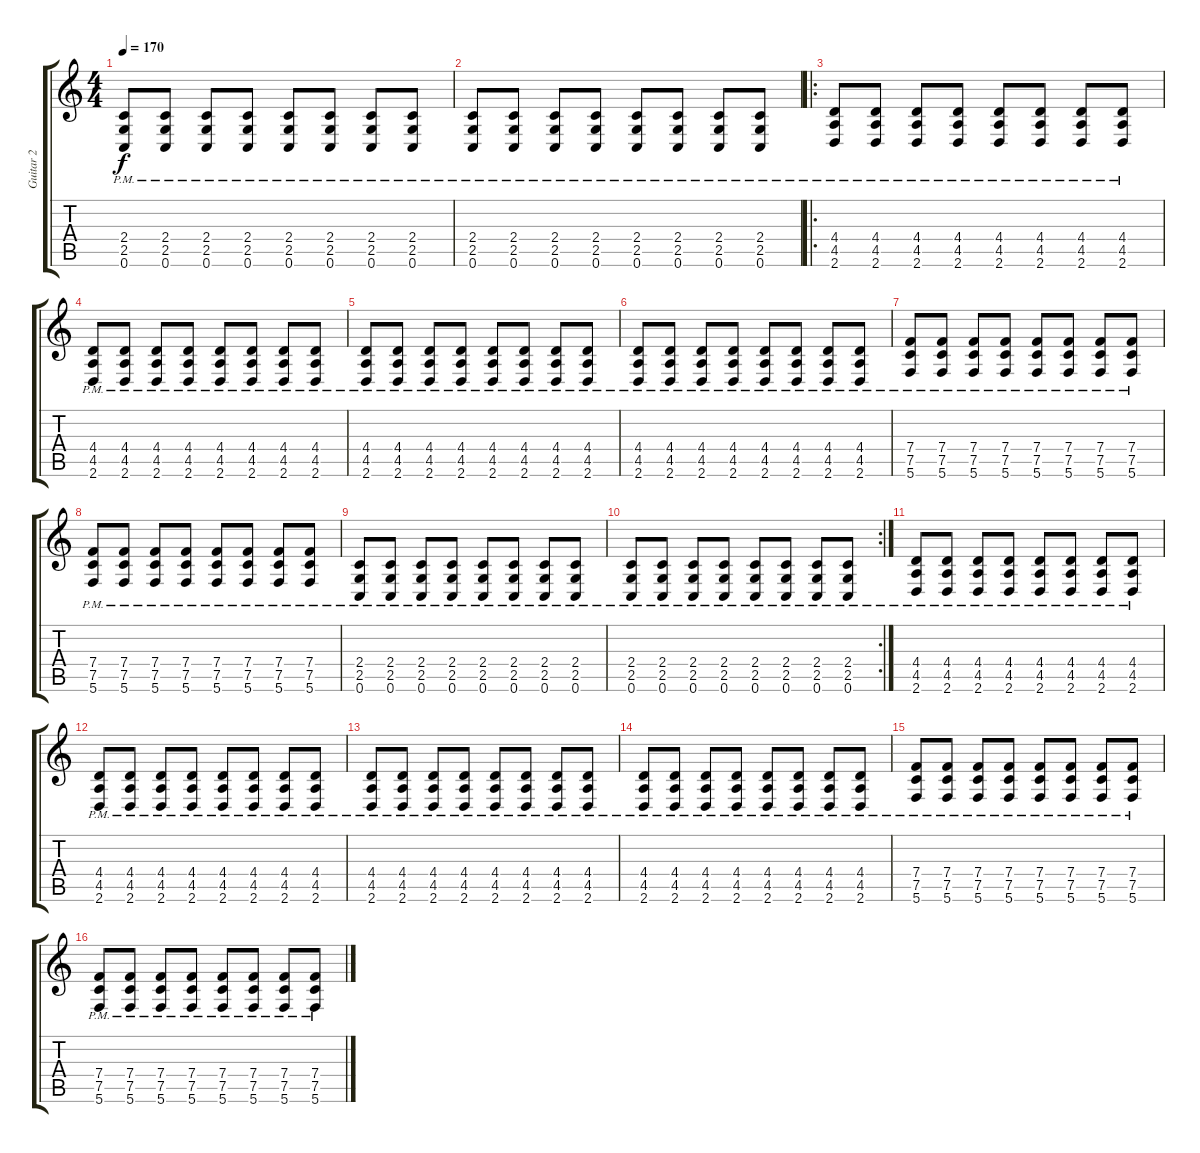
\track ("Guitar 2" "Guitar 2") {instrument distortionguitar}
\staff {score tabs}
\tuning (C4 G3 D3 Bb2 F2 C2) {hide}
\ts (4 4)
\tempo 170
\clef g2
\ks c
(2.4{pm} 2.5{pm} 0.6{pm}).8{dy f} (2.4{pm} 2.5{pm} 0.6{pm}).8 (2.4{pm} 2.5{pm} 0.6{pm}).8 (2.4{pm} 2.5{pm} 0.6{pm}).8 (2.4{pm} 2.5{pm} 0.6{pm}).8 (2.4{pm} 2.5{pm} 0.6{pm}).8 (2.4{pm} 2.5{pm} 0.6{pm}).8 (2.4{pm} 2.5{pm} 0.6{pm}).8 |
(2.4{pm} 2.5{pm} 0.6{pm}).8 (2.4{pm} 2.5{pm} 0.6{pm}).8 (2.4{pm} 2.5{pm} 0.6{pm}).8 (2.4{pm} 2.5{pm} 0.6{pm}).8 (2.4{pm} 2.5{pm} 0.6{pm}).8 (2.4{pm} 2.5{pm} 0.6{pm}).8 (2.4{pm} 2.5{pm} 0.6{pm}).8 (2.4{pm} 2.5{pm} 0.6{pm}).8 |
\ro
(4.4{pm} 4.5{pm} 2.6{pm}).8 (4.4{pm} 4.5{pm} 2.6{pm}).8 (4.4{pm} 4.5{pm} 2.6{pm}).8 (4.4{pm} 4.5{pm} 2.6{pm}).8 (4.4{pm} 4.5{pm} 2.6{pm}).8 (4.4{pm} 4.5{pm} 2.6{pm}).8 (4.4{pm} 4.5{pm} 2.6{pm}).8 (4.4{pm} 4.5{pm} 2.6{pm}).8 |
(4.4{pm} 4.5{pm} 2.6{pm}).8 (4.4{pm} 4.5{pm} 2.6{pm}).8 (4.4{pm} 4.5{pm} 2.6{pm}).8 (4.4{pm} 4.5{pm} 2.6{pm}).8 (4.4{pm} 4.5{pm} 2.6{pm}).8 (4.4{pm} 4.5{pm} 2.6{pm}).8 (4.4{pm} 4.5{pm} 2.6{pm}).8 (4.4{pm} 4.5{pm} 2.6{pm}).8 |
(4.4{pm} 4.5{pm} 2.6{pm}).8 (4.4{pm} 4.5{pm} 2.6{pm}).8 (4.4{pm} 4.5{pm} 2.6{pm}).8 (4.4{pm} 4.5{pm} 2.6{pm}).8 (4.4{pm} 4.5{pm} 2.6{pm}).8 (4.4{pm} 4.5{pm} 2.6{pm}).8 (4.4{pm} 4.5{pm} 2.6{pm}).8 (4.4{pm} 4.5{pm} 2.6{pm}).8 |
(4.4{pm} 4.5{pm} 2.6{pm}).8 (4.4{pm} 4.5{pm} 2.6{pm}).8 (4.4{pm} 4.5{pm} 2.6{pm}).8 (4.4{pm} 4.5{pm} 2.6{pm}).8 (4.4{pm} 4.5{pm} 2.6{pm}).8 (4.4{pm} 4.5{pm} 2.6{pm}).8 (4.4{pm} 4.5{pm} 2.6{pm}).8 (4.4{pm} 4.5{pm} 2.6{pm}).8 |
(7.4{pm} 7.5{pm} 5.6{pm}).8 (7.4{pm} 7.5{pm} 5.6{pm}).8 (7.4{pm} 7.5{pm} 5.6{pm}).8 (7.4{pm} 7.5{pm} 5.6{pm}).8 (7.4{pm} 7.5{pm} 5.6{pm}).8 (7.4{pm} 7.5{pm} 5.6{pm}).8 (7.4{pm} 7.5{pm} 5.6{pm}).8 (7.4{pm} 7.5{pm} 5.6{pm}).8 |
(7.4{pm} 7.5{pm} 5.6{pm}).8 (7.4{pm} 7.5{pm} 5.6{pm}).8 (7.4{pm} 7.5{pm} 5.6{pm}).8 (7.4{pm} 7.5{pm} 5.6{pm}).8 (7.4{pm} 7.5{pm} 5.6{pm}).8 (7.4{pm} 7.5{pm} 5.6{pm}).8 (7.4{pm} 7.5{pm} 5.6{pm}).8 (7.4{pm} 7.5{pm} 5.6{pm}).8 |
(2.4{pm} 2.5{pm} 0.6{pm}).8 (2.4{pm} 2.5{pm} 0.6{pm}).8 (2.4{pm} 2.5{pm} 0.6{pm}).8 (2.4{pm} 2.5{pm} 0.6{pm}).8 (2.4{pm} 2.5{pm} 0.6{pm}).8 (2.4{pm} 2.5{pm} 0.6{pm}).8 (2.4{pm} 2.5{pm} 0.6{pm}).8 (2.4{pm} 2.5{pm} 0.6{pm}).8 |
\rc 2
(2.4{pm} 2.5{pm} 0.6{pm}).8 (2.4{pm} 2.5{pm} 0.6{pm}).8 (2.4{pm} 2.5{pm} 0.6{pm}).8 (2.4{pm} 2.5{pm} 0.6{pm}).8 (2.4{pm} 2.5{pm} 0.6{pm}).8 (2.4{pm} 2.5{pm} 0.6{pm}).8 (2.4{pm} 2.5{pm} 0.6{pm}).8 (2.4{pm} 2.5{pm} 0.6{pm}).8 |
(4.4{pm} 4.5{pm} 2.6{pm}).8 (4.4{pm} 4.5{pm} 2.6{pm}).8 (4.4{pm} 4.5{pm} 2.6{pm}).8 (4.4{pm} 4.5{pm} 2.6{pm}).8 (4.4{pm} 4.5{pm} 2.6{pm}).8 (4.4{pm} 4.5{pm} 2.6{pm}).8 (4.4{pm} 4.5{pm} 2.6{pm}).8 (4.4{pm} 4.5{pm} 2.6{pm}).8 |
(4.4{pm} 4.5{pm} 2.6{pm}).8 (4.4{pm} 4.5{pm} 2.6{pm}).8 (4.4{pm} 4.5{pm} 2.6{pm}).8 (4.4{pm} 4.5{pm} 2.6{pm}).8 (4.4{pm} 4.5{pm} 2.6{pm}).8 (4.4{pm} 4.5{pm} 2.6{pm}).8 (4.4{pm} 4.5{pm} 2.6{pm}).8 (4.4{pm} 4.5{pm} 2.6{pm}).8 |
(4.4{pm} 4.5{pm} 2.6{pm}).8 (4.4{pm} 4.5{pm} 2.6{pm}).8 (4.4{pm} 4.5{pm} 2.6{pm}).8 (4.4{pm} 4.5{pm} 2.6{pm}).8 (4.4{pm} 4.5{pm} 2.6{pm}).8 (4.4{pm} 4.5{pm} 2.6{pm}).8 (4.4{pm} 4.5{pm} 2.6{pm}).8 (4.4{pm} 4.5{pm} 2.6{pm}).8 |
(4.4{pm} 4.5{pm} 2.6{pm}).8 (4.4{pm} 4.5{pm} 2.6{pm}).8 (4.4{pm} 4.5{pm} 2.6{pm}).8 (4.4{pm} 4.5{pm} 2.6{pm}).8 (4.4{pm} 4.5{pm} 2.6{pm}).8 (4.4{pm} 4.5{pm} 2.6{pm}).8 (4.4{pm} 4.5{pm} 2.6{pm}).8 (4.4{pm} 4.5{pm} 2.6{pm}).8 |
(7.4{pm} 7.5{pm} 5.6{pm}).8 (7.4{pm} 7.5{pm} 5.6{pm}).8 (7.4{pm} 7.5{pm} 5.6{pm}).8 (7.4{pm} 7.5{pm} 5.6{pm}).8 (7.4{pm} 7.5{pm} 5.6{pm}).8 (7.4{pm} 7.5{pm} 5.6{pm}).8 (7.4{pm} 7.5{pm} 5.6{pm}).8 (7.4{pm} 7.5{pm} 5.6{pm}).8 |
(7.4{pm} 7.5{pm} 5.6{pm}).8 (7.4{pm} 7.5{pm} 5.6{pm}).8 (7.4{pm} 7.5{pm} 5.6{pm}).8 (7.4{pm} 7.5{pm} 5.6{pm}).8 (7.4{pm} 7.5{pm} 5.6{pm}).8 (7.4{pm} 7.5{pm} 5.6{pm}).8 (7.4{pm} 7.5{pm} 5.6{pm}).8 (7.4{pm} 7.5{pm} 5.6{pm}).8
